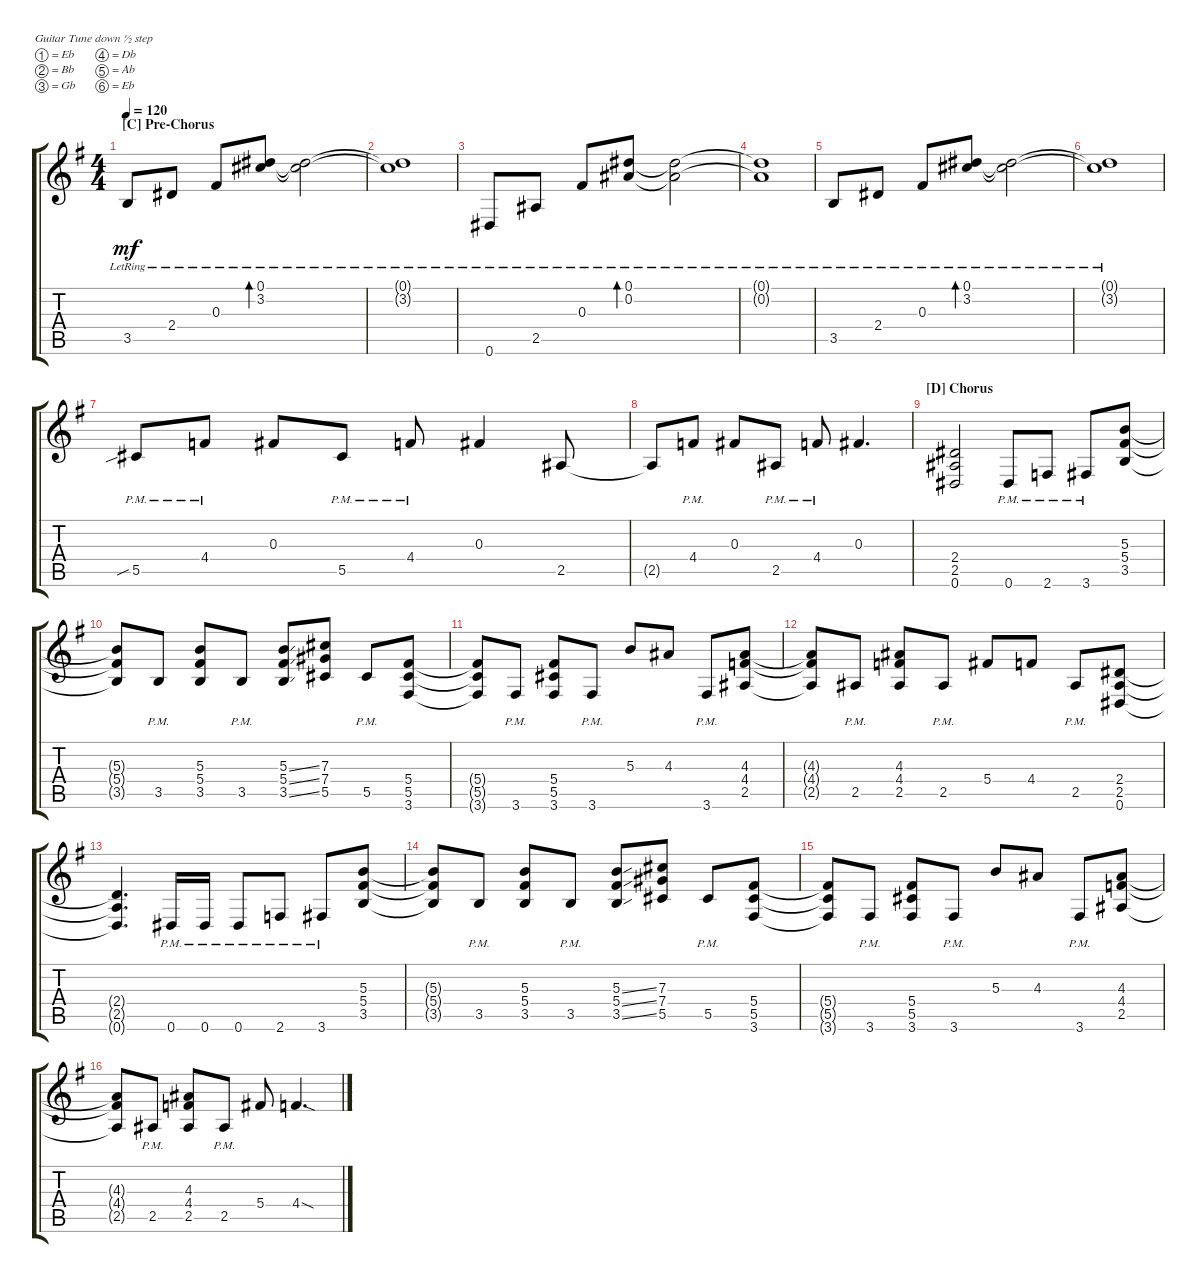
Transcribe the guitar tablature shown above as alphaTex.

\defaultSystemsLayout 4
\bracketExtendMode groupsimilarinstruments
\singleTrackTrackNamePolicy hidden
\multiTrackTrackNamePolicy hidden
\firstSystemTrackNameOrientation horizontal
\otherSystemsTrackNameOrientation horizontal
\track ("Vladimir Kholstinin" "E-Gt") {instrument distortionguitar}
\staff {score tabs}
\tuning (Eb4 Bb3 Gb3 Db3 Ab2 Eb2)
\ts (4 4)
\section ("C" "Pre-Chorus")
\tempo 120
\clef g2
\scale
1.03909
\ks g
3.5{lr}.8{dy mf} 2.4{lr}.8 0.3{lr}.8 (3.2{lr} 0.1{lr}).8{bd 233} (0.1{lr t} 3.2{lr t}).2 |
\scale
0.960908 (3.2{lr t} 0.1{lr t}).1 |
\scale
1.03909 0.6{lr}.8 2.5{lr}.8 0.3{lr}.8 (0.2{lr} 0.1{lr}).8{bd 232} (0.1{lr t} 0.2{lr t}).2 |
\scale
0.960908 (0.1{lr t} 0.2{lr t}).1 |
\scale
1.03909 3.5{lr}.8 2.4{lr}.8 0.3{lr}.8 (3.2{lr} 0.1{lr}).8{bd 233} (0.1{lr t} 3.2{lr t}).2 |
\scale
0.960908 (3.2{lr t} 0.1{lr t}).1 |
\scale
1.03909 5.5{sib pm}.8 4.4{pm}.8 0.3.8 5.5{pm}.8 4.4{pm}.8 0.3.4 2.5.8 |
\scale
0.960908 2.5{t}.8 4.4{pm}.8 0.3.8 2.5{pm}.8 4.4{pm}.8 0.3.4{d} |
\section ("D" "Chorus")
\scale
1.03909 (0.6 2.5 2.4).2 0.6{pm}.8 2.6{pm}.8 3.6{pm}.8 (3.5 5.4 5.3).8 |
\scale
0.960908 (5.3{t} 5.4{t} 3.5{t}).8 3.5{pm}.8 (3.5 5.4 5.3).8 3.5{pm}.8 (3.5{ss} 5.4{ss} 5.3{ss}).8 (5.5 7.4 7.3).8 5.5{pm}.8 (3.6 5.5 5.4).8 |
\scale
1.03909 (3.6{t} 5.5{t} 5.4{t}).8 3.6{pm}.8 (3.6 5.5 5.4).8 3.6{pm}.8 5.3.8 4.3.8 3.6{pm}.8 (2.5 4.4 4.3).8 |
\scale
0.960908 (4.3{t} 4.4{t} 2.5{t}).8 2.5{pm}.8 (2.5 4.4 4.3).8 2.5{pm}.8 5.4.8 4.4.8 2.5{pm}.8 (0.6 2.5 2.4).8 |
\scale
1.03909 (0.6{t} 2.5{t} 2.4{t}).4{d} 0.6{pm}.16 0.6{pm}.16 0.6{pm}.8 2.6{pm}.8 3.6{pm}.8 (3.5 5.4 5.3).8 |
\scale
0.960908 (5.3{t} 5.4{t} 3.5{t}).8 3.5{pm}.8 (3.5 5.4 5.3).8 3.5{pm}.8 (3.5{ss} 5.4{ss} 5.3{ss}).8 (5.5 7.4 7.3).8 5.5{pm}.8 (3.6 5.5 5.4).8 |
\scale
1.03909 (3.6{t} 5.5{t} 5.4{t}).8 3.6{pm}.8 (3.6 5.5 5.4).8 3.6{pm}.8 5.3.8 4.3.8 3.6{pm}.8 (2.5 4.4 4.3).8 |
\scale
0.960908 (4.3{t} 4.4{t} 2.5{t}).8 2.5{pm}.8 (2.5 4.4 4.3).8 2.5{pm}.8 5.4.8 4.4{sod}.4{d}
